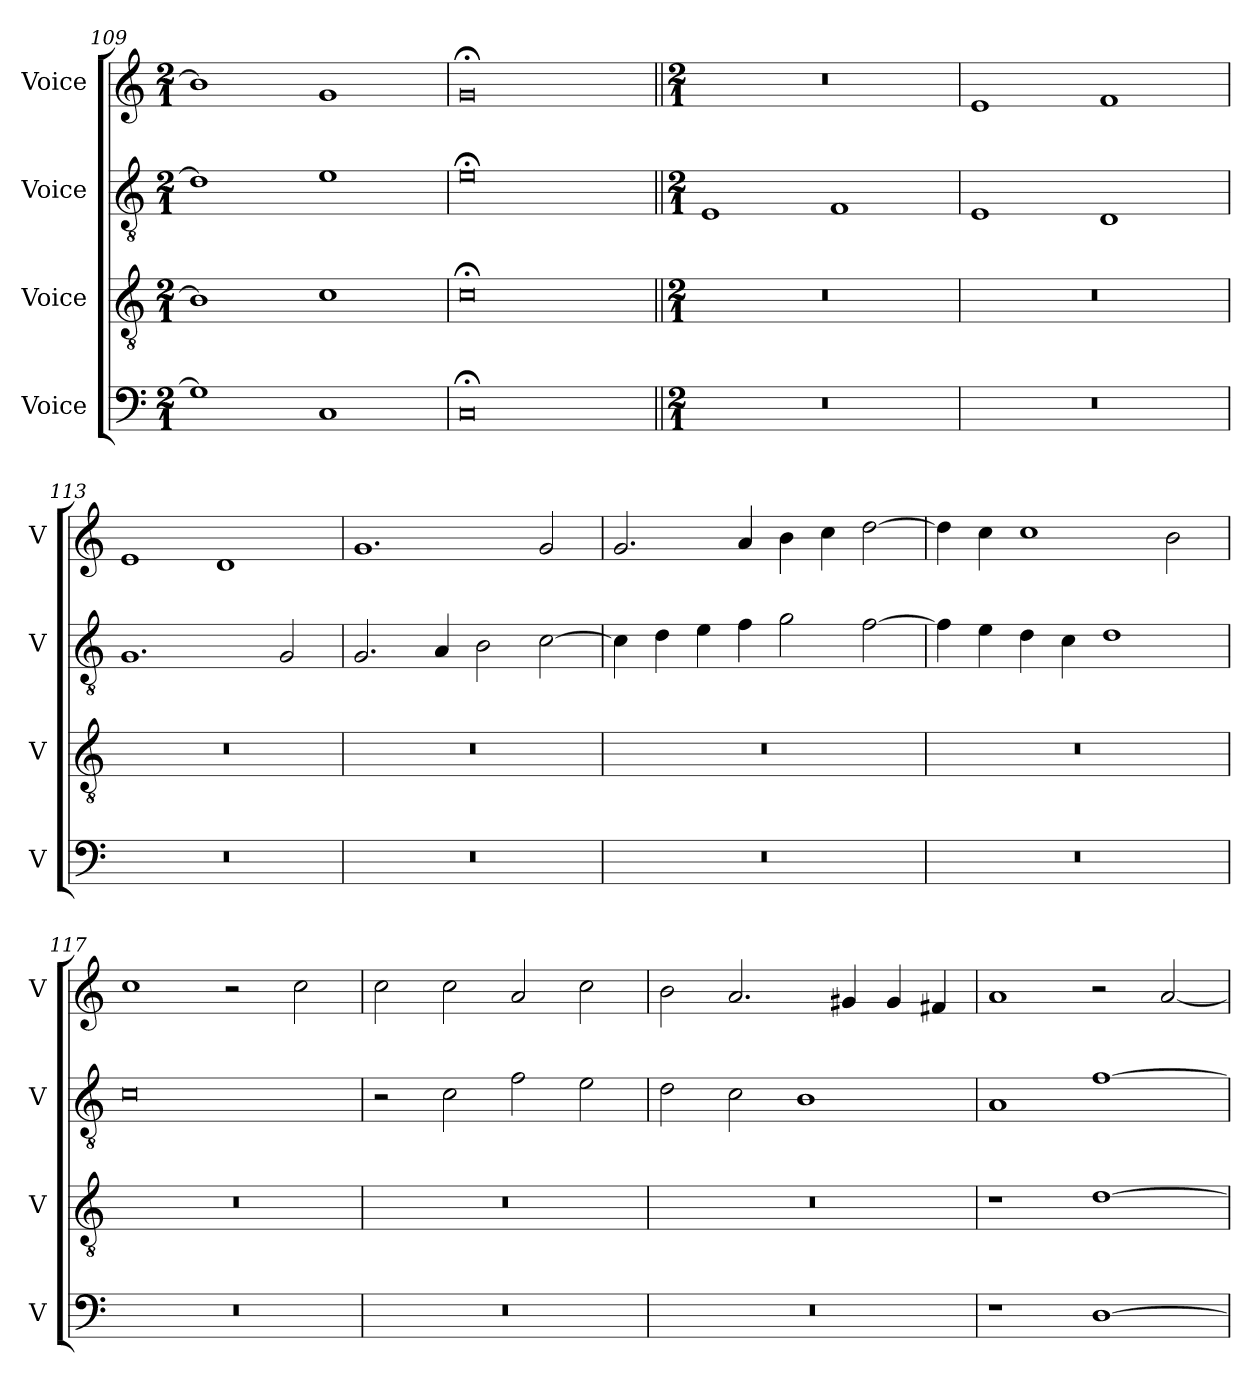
**kern	**kern	**kern	**kern
*part4	*part3	*part2	*part1
*staff4	*staff3	*staff2	*staff1
*I"Voice	*I"Voice	*I"Voice	*I"Voice
*I'V	*I'V	*I'V	*I'V
!!LO:PB:g=z
*clefF4	*clefGv2	*clefGv2	*clefG2
*k[]	*k[]	*k[]	*k[]
*M2/1	*M2/1	*M2/1	*M2/1
=109	=109	=109	=109
1G]	1B]	1d]	1b]
1C	1c	1e	1g
=110	=110	=110	=110
0C;	0c;	0e;	0g;
=111||	=111||	=111||	=111||
*M2/1	*M2/1	*M2/1	*M2/1
0r	0r	1E	0r
.	.	1F	.
=112	=112	=112	=112
0r	0r	1E	1e
.	.	1D	1f
=113	=113	=113	=113
0r	0r	1.G	1e
.	.	.	1d
.	.	2G/	.
!!LO:LB:g=z
=114	=114	=114	=114
0r	0r	2.G/	1.g
.	.	4A/	.
.	.	2B\	.
.	.	[2c\	2g/
=115	=115	=115	=115
0r	0r	4c\]	2.g/
.	.	4d\	.
.	.	4e\	.
.	.	4f\	4a/
.	.	2g\	4b\
.	.	.	4cc\
.	.	[2f\	[2dd\
=116	=116	=116	=116
0r	0r	4f\]	4dd\]
.	.	4e\	4cc\
.	.	4d\	1cc
.	.	4c\	.
.	.	1d	.
.	.	.	2b\
=117	=117	=117	=117
0r	0r	0c	1cc
.	.	.	2r
.	.	.	2cc\
!!LO:LB:g=z
=118	=118	=118	=118
0r	0r	2r	2cc\
.	.	2c\	2cc\
.	.	2f\	2a/
.	.	2e\	2cc\
=119	=119	=119	=119
0r	0r	2d\	2b\
.	.	2c\	2.a/
.	.	1B	.
.	.	.	4g#X/
.	.	.	4g#/
.	.	.	4f#X/
=120	=120	=120	=120
1r	1r	1A	1a
[1D	[1d	[1f	2r
.	.	.	[2a/
=	=	=	=
*-	*-	*-	*-
